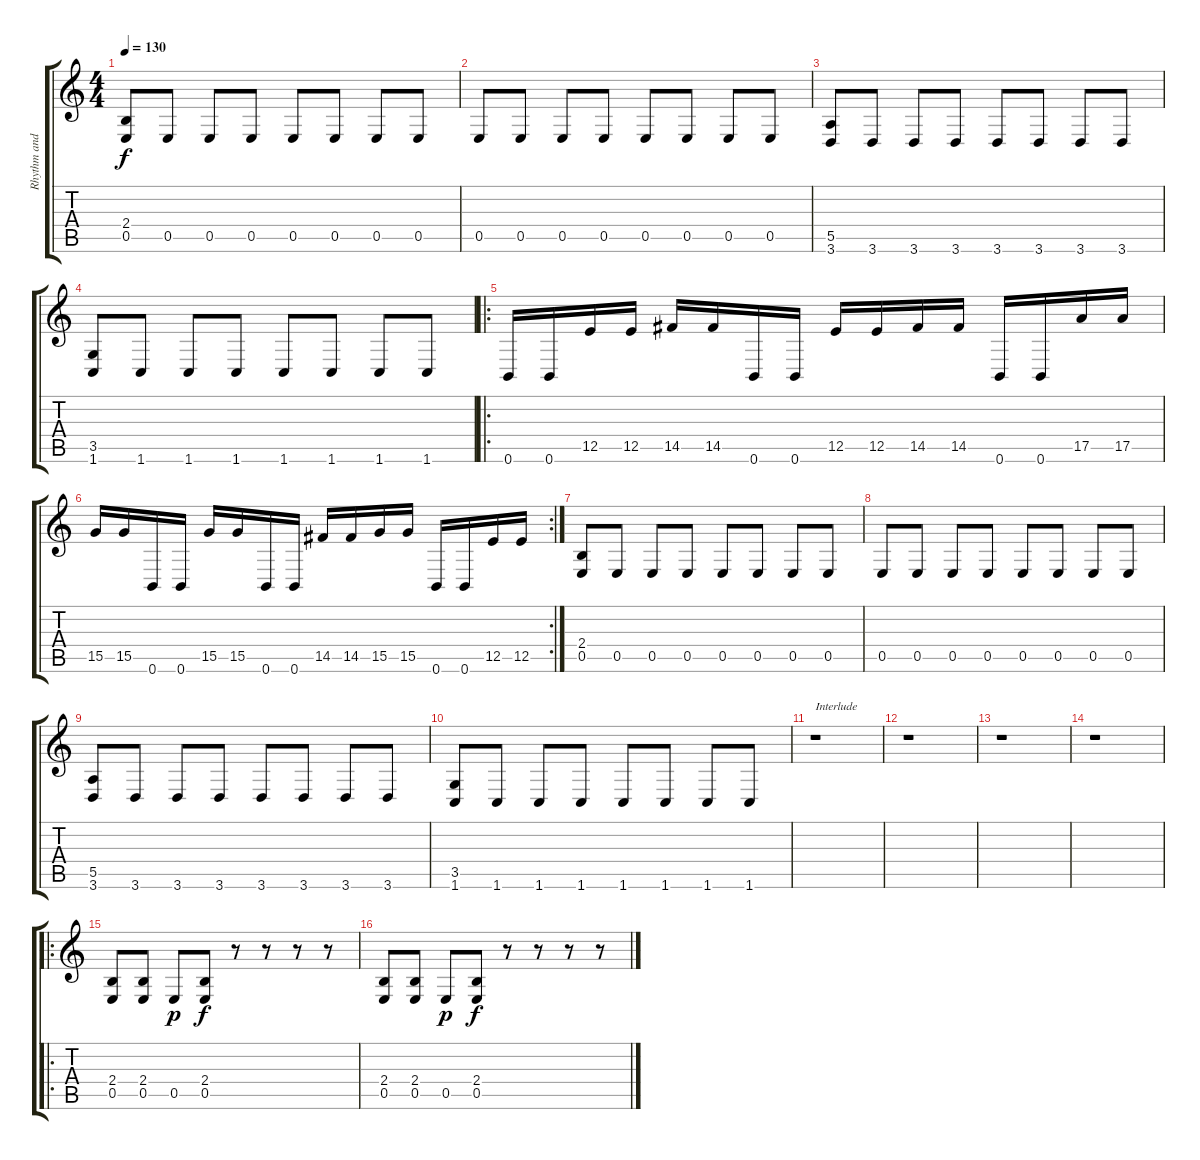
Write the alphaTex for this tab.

\track ("Rhythm and Solo" "Rhythm and") {instrument distortionguitar}
\staff {score tabs}
\tuning (B3 Gb3 D3 A2 E2 B1) {hide}
\ts (4 4)
\tempo 130
\clef g2
\ks c
(2.4 0.5).8{dy f} 0.5.8 0.5.8 0.5.8 0.5.8 0.5.8 0.5.8 0.5.8 |
0.5.8 0.5.8 0.5.8 0.5.8 0.5.8 0.5.8 0.5.8 0.5.8 |
(5.5 3.6).8 3.6.8 3.6.8 3.6.8 3.6.8 3.6.8 3.6.8 3.6.8 |
(3.5 1.6).8 1.6.8 1.6.8 1.6.8 1.6.8 1.6.8 1.6.8 1.6.8 |
\ro
0.6.16 0.6.16 12.5.16 12.5.16 14.5.16 14.5.16 0.6.16 0.6.16 12.5.16 12.5.16 14.5.16 14.5.16 0.6.16 0.6.16 17.5.16 17.5.16 |
\rc 2
15.5.16 15.5.16 0.6.16 0.6.16 15.5.16 15.5.16 0.6.16 0.6.16 14.5.16 14.5.16 15.5.16 15.5.16 0.6.16 0.6.16 12.5.16 12.5.16 |
(2.4 0.5).8 0.5.8 0.5.8 0.5.8 0.5.8 0.5.8 0.5.8 0.5.8 |
0.5.8 0.5.8 0.5.8 0.5.8 0.5.8 0.5.8 0.5.8 0.5.8 |
(5.5 3.6).8 3.6.8 3.6.8 3.6.8 3.6.8 3.6.8 3.6.8 3.6.8 |
(3.5 1.6).8 1.6.8 1.6.8 1.6.8 1.6.8 1.6.8 1.6.8 1.6.8 |
r.1{txt "Interlude"} |
r.1 |
r.1 |
r.1 |
\ro
(2.4 0.5).8 (2.4 0.5).8 0.5.8{dy p} (2.4 0.5).8{dy f} r.8 r.8 r.8 r.8 |
(2.4 0.5).8 (2.4 0.5).8 0.5.8{dy p} (2.4 0.5).8{dy f} r.8 r.8 r.8 r.8
